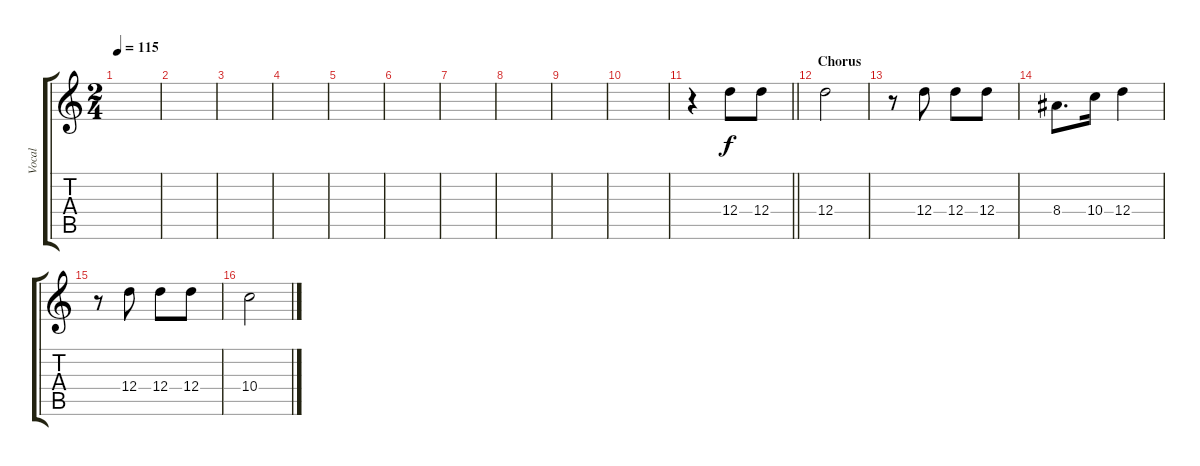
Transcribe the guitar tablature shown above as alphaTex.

\track ("Vocal" "Vocal") {instrument acousticguitarnylon}
\staff {score tabs}
\tuning (E4 B3 G3 D3 A2 E2) {hide}
\ts (2 4)
\tempo 115
\clef g2
\ks c
|
|
|
|
|
|
|
|
|
|
\barLineRight lightlight
r.4 12.4.8 12.4.8 |
\section ("" "Chorus")
12.4.2 |
r.8 12.4.8 12.4.8 12.4.8 |
8.4.8{d} 10.4.16 12.4.4 |
r.8 12.4.8 12.4.8 12.4.8 |
10.4.2
